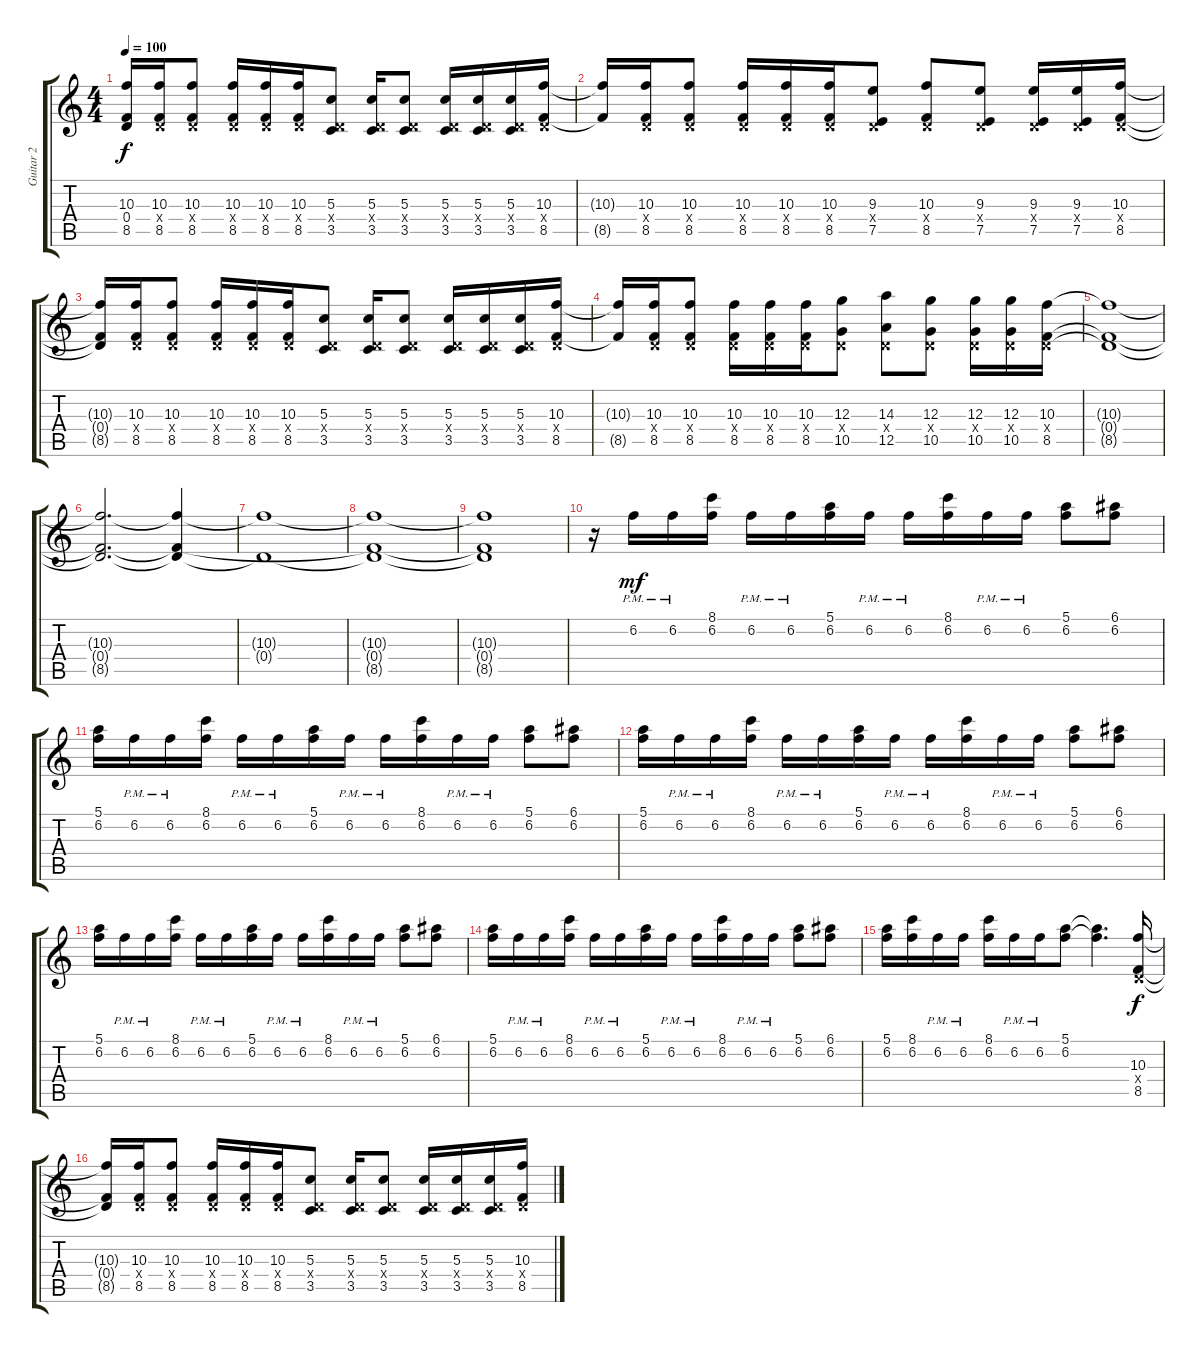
\track ("Guitar 2" "Guitar 2") {instrument overdrivenguitar}
\staff {score tabs}
\tuning (E4 B3 G3 D3 A2 E2) {hide}
\ts (4 4)
\tempo 100
\clef g2
\ks c
(10.3{t} 0.4{t} 8.5{t}).16{dy f} (10.3 0.4{x} 8.5).16 (10.3 0.4{x} 8.5).8 (10.3 0.4{x} 8.5).16 (10.3 0.4{x} 8.5).16 (10.3 0.4{x} 8.5).16 (5.3 0.4{x} 3.5).8 (5.3 0.4{x} 3.5).16 (5.3 0.4{x} 3.5).8 (5.3 0.4{x} 3.5).16 (5.3 0.4{x} 3.5).16 (5.3 0.4{x} 3.5).16 (10.3 0.4{x} 8.5).16 |
(10.3{t} 8.5{t}).16 (10.3 0.4{x} 8.5).16 (10.3 0.4{x} 8.5).8 (10.3 0.4{x} 8.5).16 (10.3 0.4{x} 8.5).16 (10.3 0.4{x} 8.5).16 (9.3 0.4{x} 7.5).8 (10.3 0.4{x} 8.5).8 (9.3 0.4{x} 7.5).8 (9.3 0.4{x} 7.5).16 (9.3 0.4{x} 7.5).16 (10.3 0.4{x} 8.5).16 |
(10.3{t} 0.4{t} 8.5{t}).16 (10.3 0.4{x} 8.5).16 (10.3 0.4{x} 8.5).8 (10.3 0.4{x} 8.5).16 (10.3 0.4{x} 8.5).16 (10.3 0.4{x} 8.5).16 (5.3 0.4{x} 3.5).8 (5.3 0.4{x} 3.5).16 (5.3 0.4{x} 3.5).8 (5.3 0.4{x} 3.5).16 (5.3 0.4{x} 3.5).16 (5.3 0.4{x} 3.5).16 (10.3 0.4{x} 8.5).16 |
(10.3{t} 8.5{t}).16 (10.3 0.4{x} 8.5).16 (10.3 0.4{x} 8.5).8 (10.3 0.4{x} 8.5).16 (10.3 0.4{x} 8.5).16 (10.3 0.4{x} 8.5).16 (12.3 0.4{x} 10.5).8 (14.3 0.4{x} 12.5).8 (12.3 0.4{x} 10.5).8 (12.3 0.4{x} 10.5).16 (12.3 0.4{x} 10.5).16 (10.3 0.4{x} 8.5).16 |
(10.3{t} 0.4{t} 8.5{t}).1 |
(10.3{t} 0.4{t} 8.5{t}).2{d} (10.3{t} 0.4{t} 8.5{t}).4{volume 0} |
(10.3{t} 0.4{t}).1 |
(10.3{t} 0.4{t} 8.5{t}).1 |
(10.3{t} 0.4{t} 8.5{t}).1 |
r.16 6.2{pm}.16{dy mf volume 13} 6.2{pm}.16 (8.1 6.2).16 6.2{pm}.16 6.2{pm}.16 (5.1 6.2).16 6.2{pm}.16 6.2{pm}.16 (8.1 6.2).16 6.2{pm}.16 6.2{pm}.16 (5.1 6.2).8 (6.1 6.2).8 |
(5.1 6.2).16 6.2{pm}.16 6.2{pm}.16 (8.1 6.2).16 6.2{pm}.16 6.2{pm}.16 (5.1 6.2).16 6.2{pm}.16 6.2{pm}.16 (8.1 6.2).16 6.2{pm}.16 6.2{pm}.16 (5.1 6.2).8 (6.1 6.2).8 |
(5.1 6.2).16 6.2{pm}.16 6.2{pm}.16 (8.1 6.2).16 6.2{pm}.16 6.2{pm}.16 (5.1 6.2).16 6.2{pm}.16 6.2{pm}.16 (8.1 6.2).16 6.2{pm}.16 6.2{pm}.16 (5.1 6.2).8 (6.1 6.2).8 |
(5.1 6.2).16 6.2{pm}.16 6.2{pm}.16 (8.1 6.2).16 6.2{pm}.16 6.2{pm}.16 (5.1 6.2).16 6.2{pm}.16 6.2{pm}.16 (8.1 6.2).16 6.2{pm}.16 6.2{pm}.16 (5.1 6.2).8 (6.1 6.2).8 |
(5.1 6.2).16 6.2{pm}.16 6.2{pm}.16 (8.1 6.2).16 6.2{pm}.16 6.2{pm}.16 (5.1 6.2).16 6.2{pm}.16 6.2{pm}.16 (8.1 6.2).16 6.2{pm}.16 6.2{pm}.16 (5.1 6.2).8 (6.1 6.2).8 |
(5.1 6.2).16 (8.1 6.2).16 6.2{pm}.16 6.2{pm}.16 (8.1 6.2).16 6.2{pm}.16 6.2{pm}.16 (5.1 6.2).8 (5.1{t} 6.2{t}).4{d} (10.3 0.4{x} 8.5).16{dy f} |
(10.3{t} 0.4{t} 8.5{t}).16 (10.3 0.4{x} 8.5).16 (10.3 0.4{x} 8.5).8 (10.3 0.4{x} 8.5).16 (10.3 0.4{x} 8.5).16 (10.3 0.4{x} 8.5).16 (5.3 0.4{x} 3.5).8 (5.3 0.4{x} 3.5).16 (5.3 0.4{x} 3.5).8 (5.3 0.4{x} 3.5).16 (5.3 0.4{x} 3.5).16 (5.3 0.4{x} 3.5).16 (10.3 0.4{x} 8.5).16
